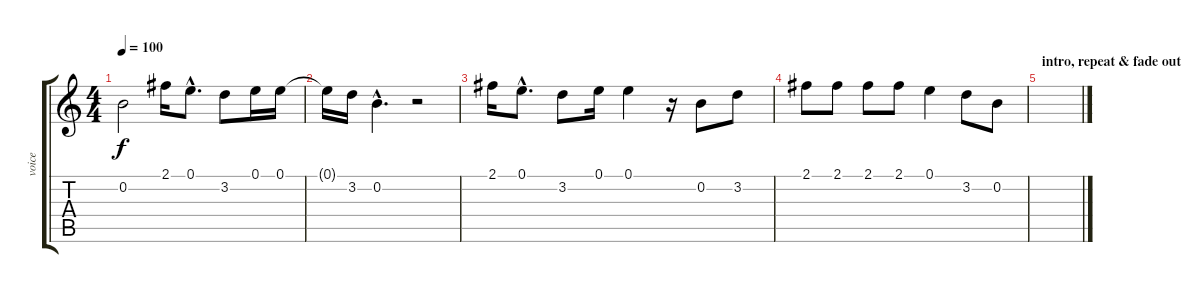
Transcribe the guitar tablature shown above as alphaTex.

\track ("voice" "voice") {instrument electricguitarclean}
\staff {score tabs}
\tuning (E4 B3 G3 D3 A2 E2) {hide}
\ts (4 4)
\tempo 100
\clef g2
\ks c
0.2{t}.2{dy f} 2.1.16 0.1{hac}.8{d} 3.2.8 0.1.16 0.1.16 |
0.1{t}.16 3.2.16 0.2{hac}.4{d} r.2 |
2.1.16 0.1{hac}.8{d} 3.2.8 0.1.16 0.1.4 r.16 0.2.8 3.2.8 |
2.1.8 2.1.8 2.1.8 2.1.8 0.1.4 3.2.8 0.2.8 |
\section ("" "intro, repeat & fade out")
